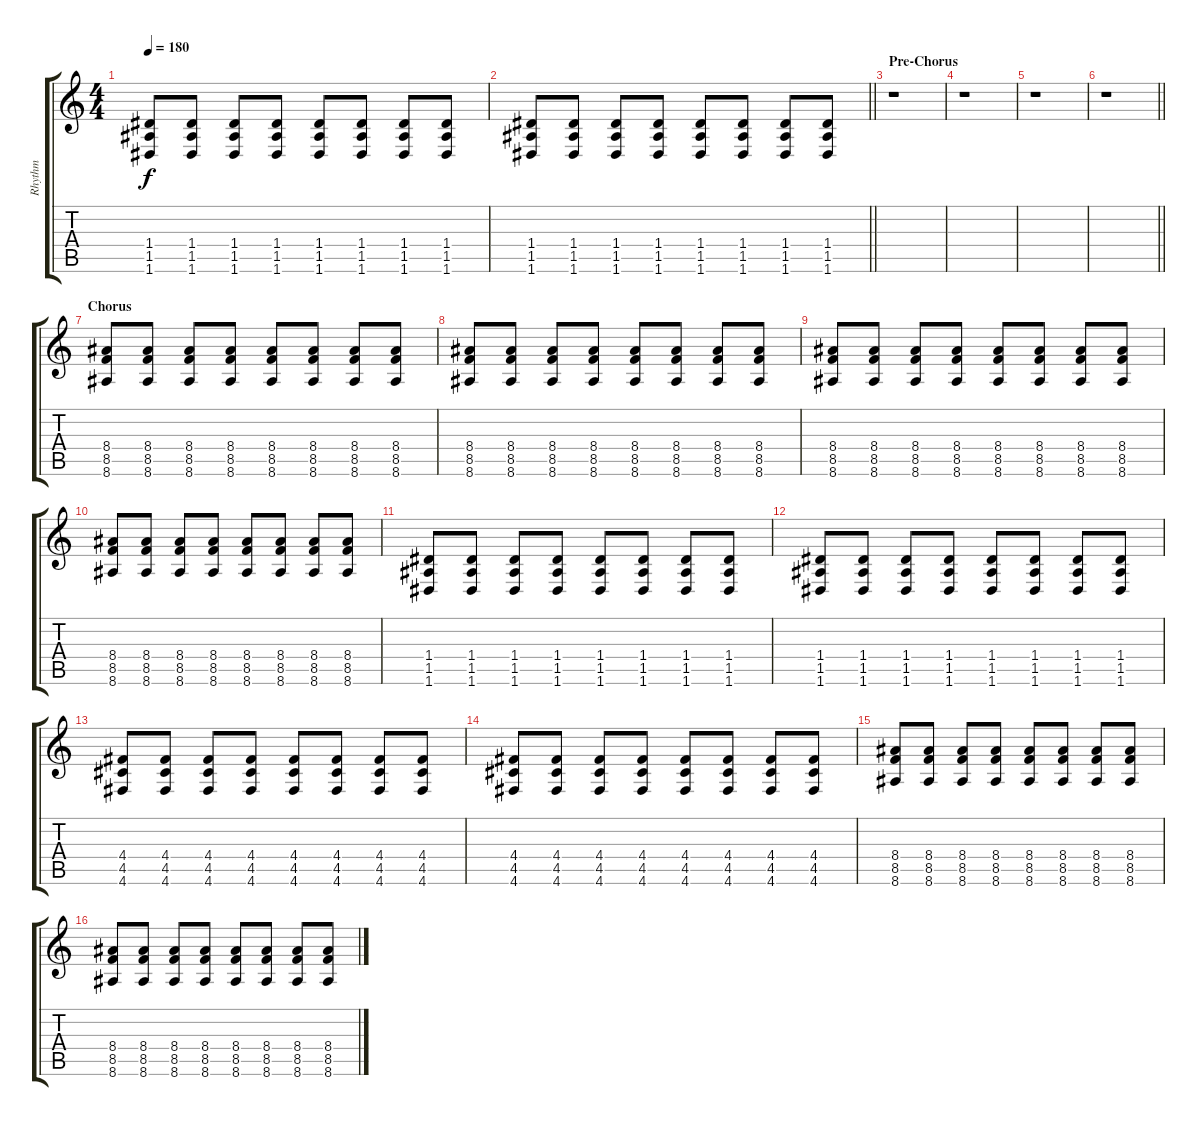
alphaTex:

\track ("Rhythm" "Rhythm") {instrument overdrivenguitar}
\staff {score tabs}
\tuning (E4 B3 G3 D3 A2 D2) {hide}
\ts (4 4)
\tempo 180
\clef g2
\ks c
(1.4 1.5 1.6).8{dy f} (1.4 1.5 1.6).8 (1.4 1.5 1.6).8 (1.4 1.5 1.6).8 (1.4 1.5 1.6).8 (1.4 1.5 1.6).8 (1.4 1.5 1.6).8 (1.4 1.5 1.6).8 |
\barLineRight lightlight
(1.4 1.5 1.6).8 (1.4 1.5 1.6).8 (1.4 1.5 1.6).8 (1.4 1.5 1.6).8 (1.4 1.5 1.6).8 (1.4 1.5 1.6).8 (1.4 1.5 1.6).8 (1.4 1.5 1.6).8 |
\section ("" "Pre-Chorus")
r.1 |
r.1 |
r.1 |
\barLineRight lightlight
r.1 |
\section ("" "Chorus")
(8.4 8.5 8.6).8 (8.4 8.5 8.6).8 (8.4 8.5 8.6).8 (8.4 8.5 8.6).8 (8.4 8.5 8.6).8 (8.4 8.5 8.6).8 (8.4 8.5 8.6).8 (8.4 8.5 8.6).8 |
(8.4 8.5 8.6).8 (8.4 8.5 8.6).8 (8.4 8.5 8.6).8 (8.4 8.5 8.6).8 (8.4 8.5 8.6).8 (8.4 8.5 8.6).8 (8.4 8.5 8.6).8 (8.4 8.5 8.6).8 |
(8.4 8.5 8.6).8 (8.4 8.5 8.6).8 (8.4 8.5 8.6).8 (8.4 8.5 8.6).8 (8.4 8.5 8.6).8 (8.4 8.5 8.6).8 (8.4 8.5 8.6).8 (8.4 8.5 8.6).8 |
(8.4 8.5 8.6).8 (8.4 8.5 8.6).8 (8.4 8.5 8.6).8 (8.4 8.5 8.6).8 (8.4 8.5 8.6).8 (8.4 8.5 8.6).8 (8.4 8.5 8.6).8 (8.4 8.5 8.6).8 |
(1.4 1.5 1.6).8 (1.4 1.5 1.6).8 (1.4 1.5 1.6).8 (1.4 1.5 1.6).8 (1.4 1.5 1.6).8 (1.4 1.5 1.6).8 (1.4 1.5 1.6).8 (1.4 1.5 1.6).8 |
(1.4 1.5 1.6).8 (1.4 1.5 1.6).8 (1.4 1.5 1.6).8 (1.4 1.5 1.6).8 (1.4 1.5 1.6).8 (1.4 1.5 1.6).8 (1.4 1.5 1.6).8 (1.4 1.5 1.6).8 |
(4.4 4.5 4.6).8 (4.4 4.5 4.6).8 (4.4 4.5 4.6).8 (4.4 4.5 4.6).8 (4.4 4.5 4.6).8 (4.4 4.5 4.6).8 (4.4 4.5 4.6).8 (4.4 4.5 4.6).8 |
(4.4 4.5 4.6).8 (4.4 4.5 4.6).8 (4.4 4.5 4.6).8 (4.4 4.5 4.6).8 (4.4 4.5 4.6).8 (4.4 4.5 4.6).8 (4.4 4.5 4.6).8 (4.4 4.5 4.6).8 |
(8.4 8.5 8.6).8 (8.4 8.5 8.6).8 (8.4 8.5 8.6).8 (8.4 8.5 8.6).8 (8.4 8.5 8.6).8 (8.4 8.5 8.6).8 (8.4 8.5 8.6).8 (8.4 8.5 8.6).8 |
(8.4 8.5 8.6).8 (8.4 8.5 8.6).8 (8.4 8.5 8.6).8 (8.4 8.5 8.6).8 (8.4 8.5 8.6).8 (8.4 8.5 8.6).8 (8.4 8.5 8.6).8 (8.4 8.5 8.6).8
